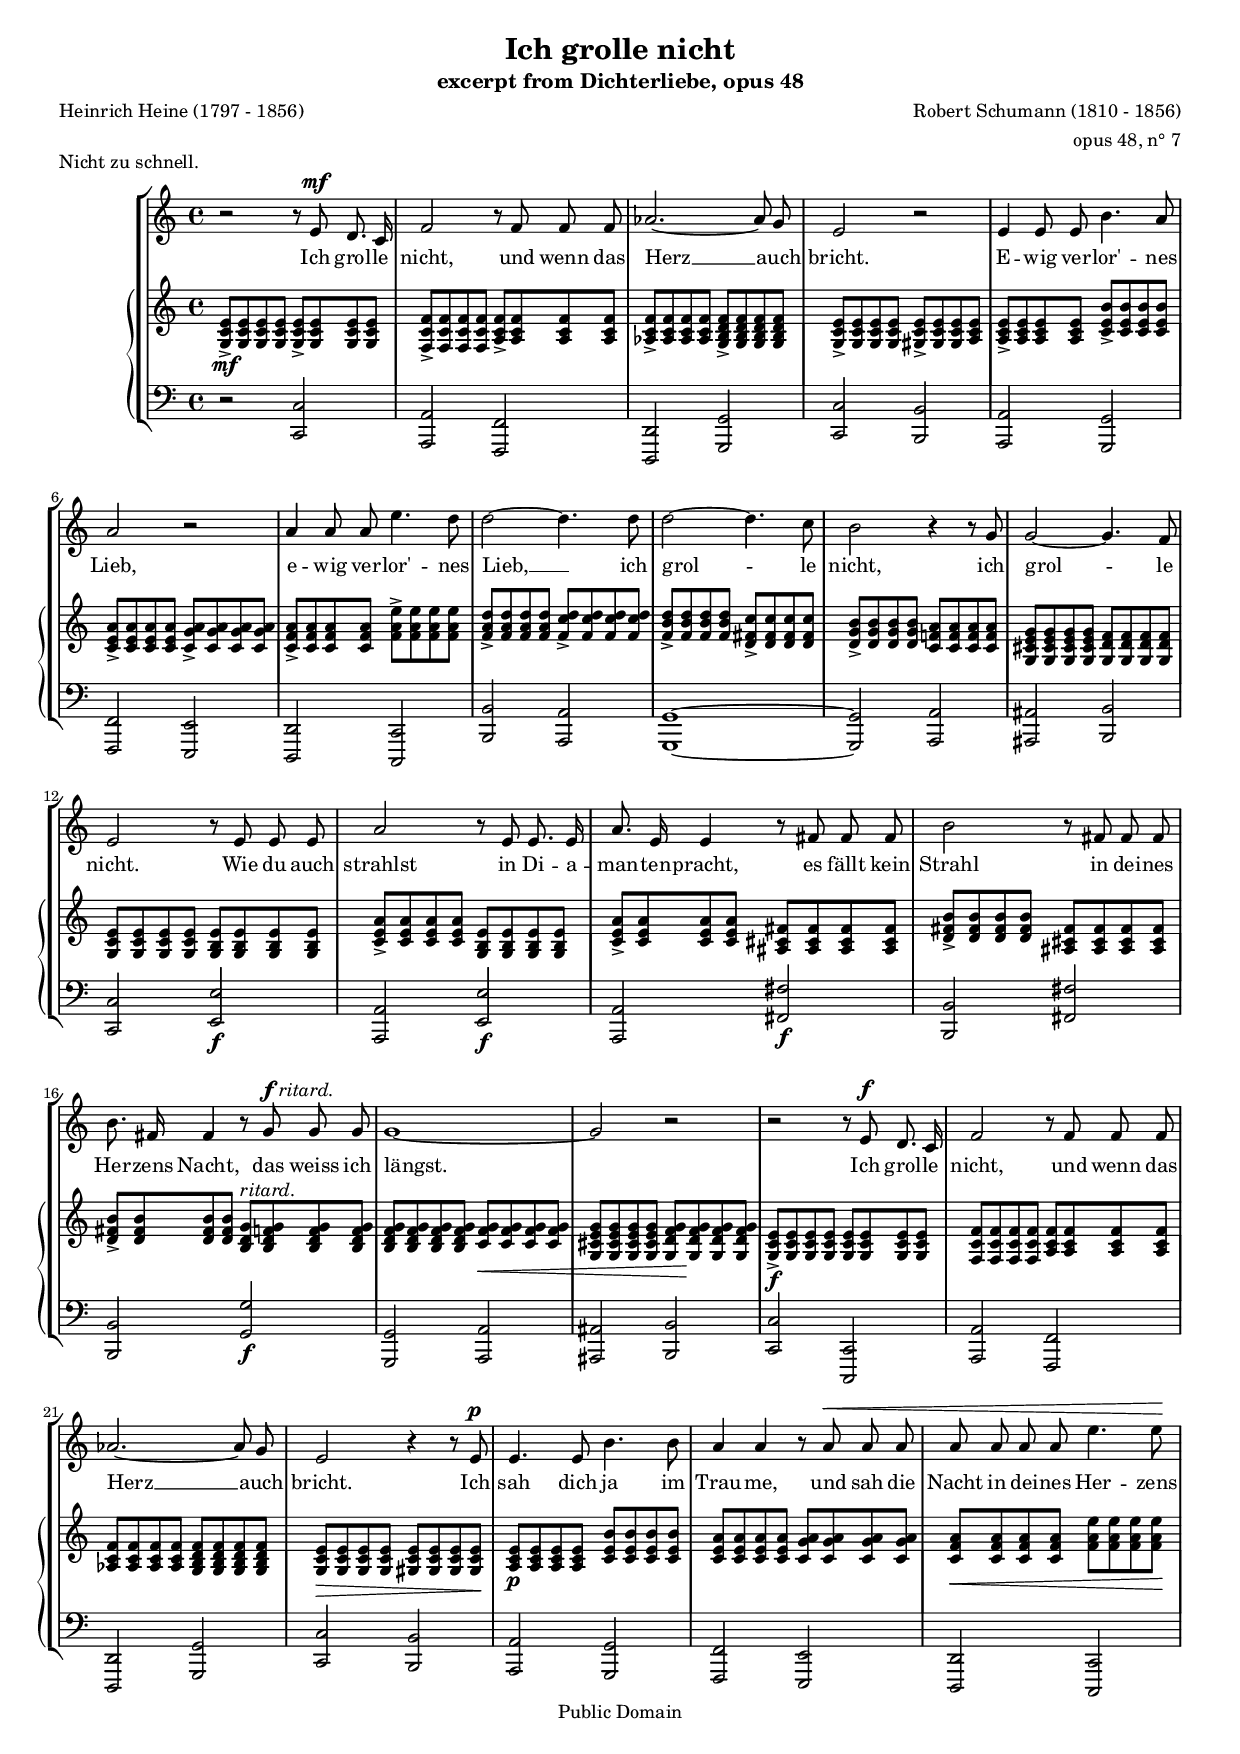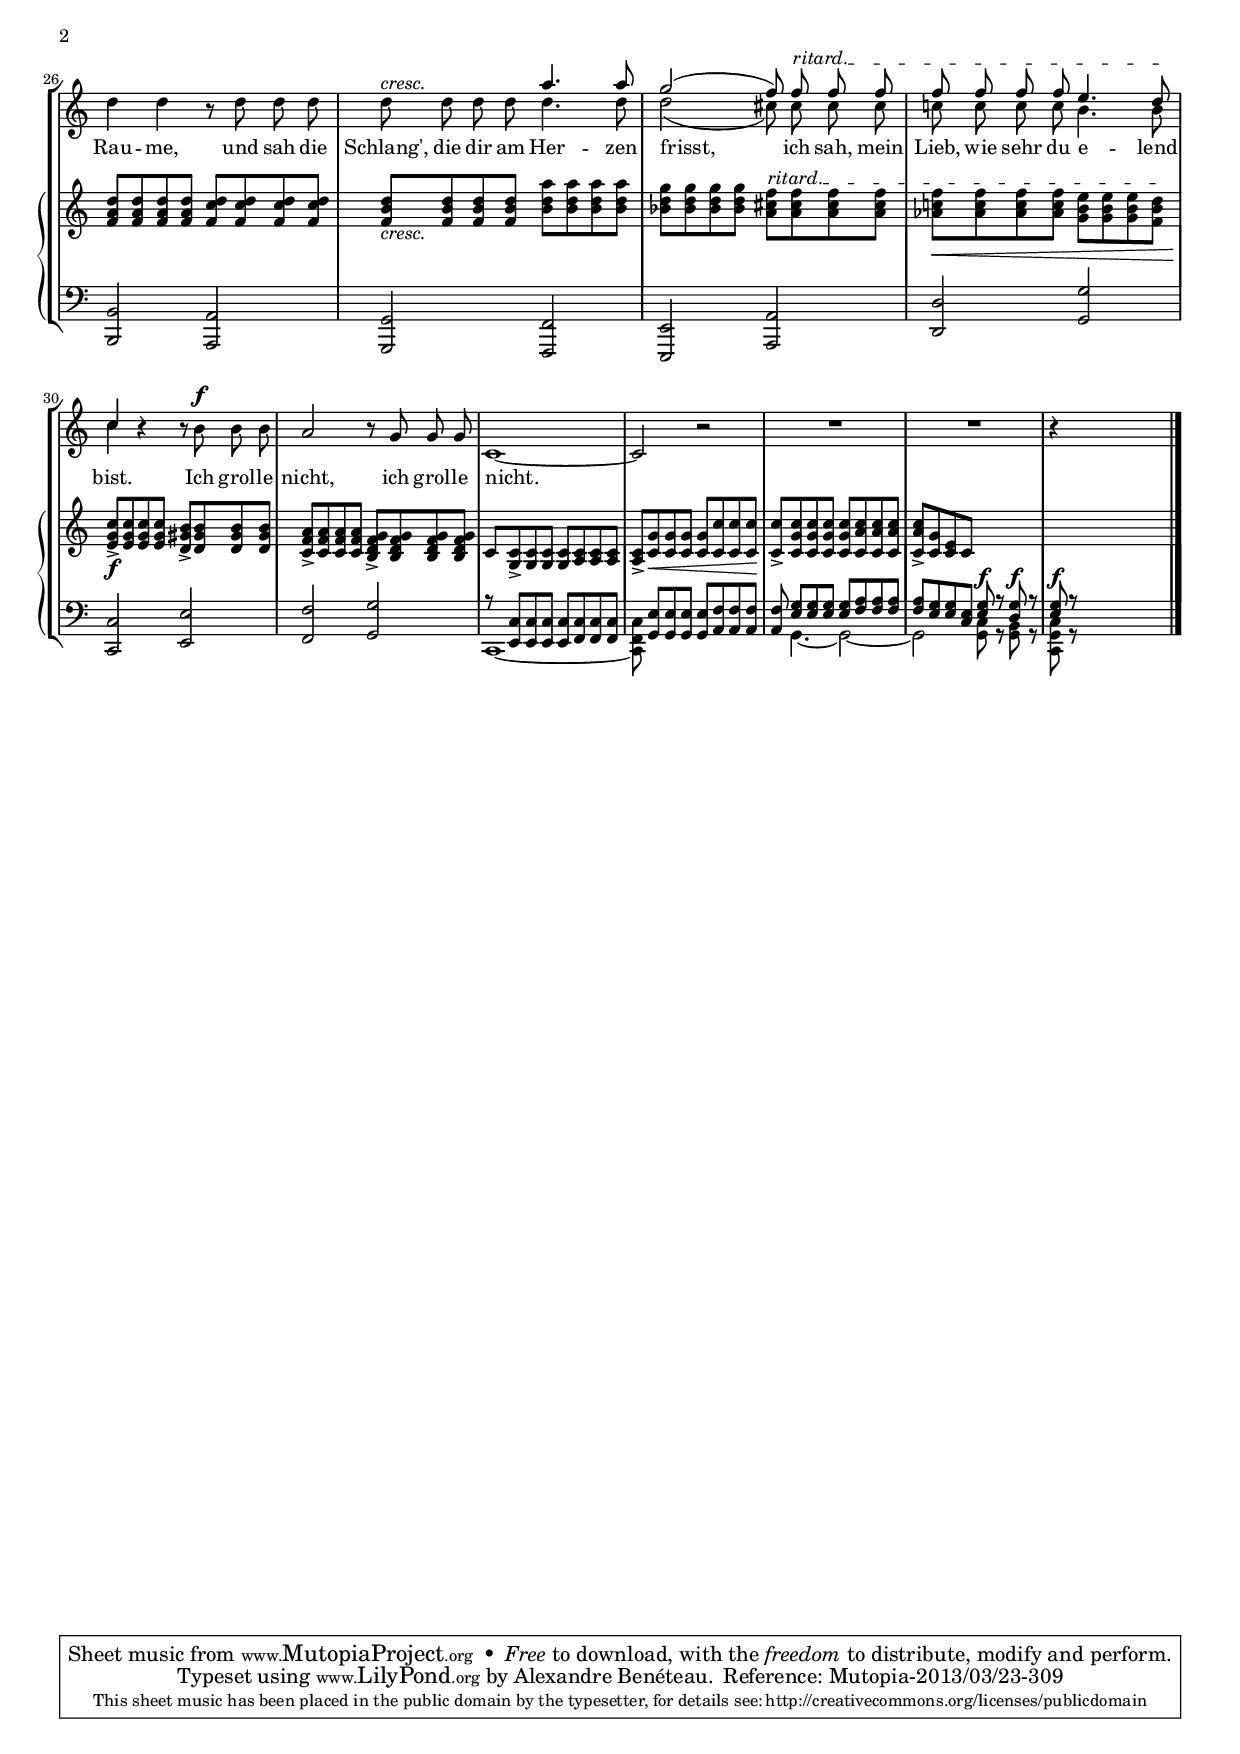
\version "2.16.1"

\header{
    title = "Ich grolle nicht"
    subtitle = "excerpt from Dichterliebe, opus 48"
    composer = "Robert Schumann (1810 - 1856)"
    poet = "Heinrich Heine (1797 - 1856)"
    piece = "Nicht zu schnell."
    arranger = "opus 48, n° 7"

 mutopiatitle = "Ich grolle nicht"
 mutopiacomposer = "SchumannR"
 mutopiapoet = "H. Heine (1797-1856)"
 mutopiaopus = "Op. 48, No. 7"
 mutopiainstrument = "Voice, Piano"
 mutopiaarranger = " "
 date = "1840"
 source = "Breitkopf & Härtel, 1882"
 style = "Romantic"
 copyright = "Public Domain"
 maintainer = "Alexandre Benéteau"
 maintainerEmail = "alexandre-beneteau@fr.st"
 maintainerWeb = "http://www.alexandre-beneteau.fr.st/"
 
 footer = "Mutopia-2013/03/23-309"
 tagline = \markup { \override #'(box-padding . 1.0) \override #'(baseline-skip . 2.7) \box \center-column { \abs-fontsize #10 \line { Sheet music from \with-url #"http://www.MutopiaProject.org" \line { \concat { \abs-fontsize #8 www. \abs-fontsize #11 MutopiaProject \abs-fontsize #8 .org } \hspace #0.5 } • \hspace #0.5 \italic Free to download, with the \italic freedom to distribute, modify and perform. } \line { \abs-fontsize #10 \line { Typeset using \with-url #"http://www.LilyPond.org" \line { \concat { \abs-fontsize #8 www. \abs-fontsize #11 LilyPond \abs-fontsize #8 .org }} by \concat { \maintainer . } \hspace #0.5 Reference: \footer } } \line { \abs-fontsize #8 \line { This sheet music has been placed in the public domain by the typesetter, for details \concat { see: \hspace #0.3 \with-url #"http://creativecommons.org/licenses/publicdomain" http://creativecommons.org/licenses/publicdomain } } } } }
}


#(set-global-staff-size 16)
\include "italiano.ly"

% le chant

global =  {
  \time 4/4
  \key la \minor
}

text = \lyricmode {
  Ich grol -- le nicht, und wenn das Herz __ auch bricht.
  E -- wig ver -- lor' -- nes Lieb, e -- wig ver -- lor' -- nes Lieb, __ ich grol -- le nicht, ich grol -- le nicht.
  Wie du auch strahlst in Di -- a -- man -- ten -- pracht, es fällt kein Strahl in dei -- nes Her -- zens Nacht, das weiss ich längst.__

  Ich grol -- le nicht, und wenn das Herz __ auch bricht.
  Ich sah dich ja im Trau -- me, und sah die Nacht in dei -- nes Her -- zens Rau -- me,
  und sah die Schlang', die dir am Her -- zen
  frisst,__ ich sah, mein Lieb, wie sehr du e -- lend bist.

  Ich grol -- le nicht,
  ich grol -- le nicht.__

}

chant =  \relative do' \context Voice = "chant" {
    \global
    \autoBeamOff
    \dynamicUp
    r2 r8 mi\mf re8. do16 fa2 r8 fa fa fa lab2. ~ lab8 sol mi2 r
    mi4 mi8 mi si'4. la8 la2 r la4 la8 la mi'4. re8 re2 ~ re4. re8 re2 ~ re4. do8
    si2 r4 r8 sol sol2 ~ sol4. fa8 mi2 r8 mi mi mi la2 r8 mi mi8. mi16 la8. mi16 mi4 r8 fad fad fad
    si2 r8 fad fad fad si8. fad16 fad4 r8 sol^\markup { \dynamic "f" \italic "ritard." } sol sol sol1 ~ sol2 r
    % deuxieme page
    r2 r8 mi\f re8. do16 fa2 r8 fa fa fa lab2. ~ lab8 sol mi2 r4 r8 mi\p mi4. mi8 si'4. si8
    la4 la r8 la\< la la la la la la mi'4. mi8\! re4 re r8 re re re re^\markup { \italic "cresc." }
    re re re
    <<
    {
      \voiceOne
      la'4. la8 sol2 ( fa8)
      \override TextSpanner #'(bound-details left text) = \markup {\italic ritard.}
      fa \startTextSpan fa fa fa fa fa fa mi4. re8 \stopTextSpan 
      do4 }
    \new Voice
    {
      \voiceTwo
      \autoBeamOff
      re4. re8 re2 ( dod8) dod dod dod do! do do do si4. si8 do4 }
    >>
    \oneVoice
    r r8 si\f si si la2 r8 sol sol sol 
    do,1 ~ do2 r2 R1 R r4 s2.
    \bar "|."
}

% definition main droite
md =  \relative do' \context Voice = "md" { % Par carrures de 4 mesures  1 mesure par ligne
    \global
    <sol do mi>8->\mf <sol do mi> <sol do mi> <sol do mi> <sol do mi>-> <sol do mi> <sol do mi> <sol do mi>
    <fa do' fa>-> <fa do' fa> <fa do' fa> <fa do' fa> <la do fa>-> <la do fa> <la do fa> <la do fa> 
    <lab do fa>-> <lab do fa> <lab do fa> <lab do fa> <sol si re fa>-> <sol si re fa> <sol si re fa> <sol si re fa> 
    <sol do mi>-> <sol do mi> <sol do mi> <sol do mi> <sold do mi>-> <sold do mi> <sold do mi> <la do mi>

    <la do mi>-> <la do mi> <la do mi> <la do mi> <do mi si'>-> <do mi si'> <do mi si'> <do mi si'>
    <do mi la>-> <do mi la> <do mi la> <do mi la> <do sol' la>-> <do sol' la> <do sol' la> <do sol' la>
    <do fa la>-> <do fa la> <do fa la> <do fa la> <fa la mi'>-> <fa la mi'> <fa la mi'><fa la mi'>
    <fa la re>-> <fa la re> <fa la re> <fa la re> <fa do' re>-> <fa do' re> <fa do' re> <fa do' re> 
<fa si re>-> <fa si re> <fa si re> <fa si re> <re fad do'>-> <re fad do'>  <re fad do'>  <re fad do'>
    <re sol si>-> <re sol si> <re sol si> <re sol si> <do fa! la> <do fa la> <do fa la> <do fa la>
    <sol dod mi sol> <sol dod mi sol> <sol dod mi sol> <sol dod mi sol> <sol re' fa> <sol re' fa> <sol re' fa> <sol re' fa> 
    <sol do mi> <sol do mi> <sol do mi> <sol do mi> <sol si mi> <sol si mi> <sol si mi> <sol si mi>

    <do mi la>-> <do mi la> <do mi la> <do mi la> <sol si mi> <sol si mi> <sol si mi> <sol si mi>
    <do mi la>-> <do mi la> <do mi la> <do mi la> <lad dod fad> <lad dod fad> <lad dod fad> <lad dod fad> 
    <re fad si>-> <re fad si> <re fad si> <re fad si> <lad dod fad> <lad dod fad> <lad dod fad> <lad dod fad> 
    <re fad si>-> <re fad si> <re fad si> <re fad si> <si re sol>^\markup {\italic "ritard." } <si re fa! sol>  <si re fa sol> <si re fa sol>

    <si re fa sol> <si re fa sol> <si re fa sol> <si re fa sol> <do fa sol>\< <do fa sol> <do fa sol> <do fa sol> 
    <sol dod mi sol> <sol dod mi sol> <sol dod mi sol> <sol dod mi sol> <sol re' fa sol>\! <sol re' fa sol> <sol re' fa sol> <sol re' fa sol>

     % Deuxieme page
    <sol do mi>8->\f <sol do mi> <sol do mi> <sol do mi> <sol do mi> <sol do mi> <sol do mi> <sol do mi>
    <fa do' fa> <fa do' fa> <fa do' fa> <fa do' fa> <la do fa> <la do fa> <la do fa> <la do fa> 
    <lab do fa> <lab do fa> <lab do fa> <lab do fa> <sol si re fa> <sol si re fa> <sol si re fa> <sol si re fa> 
    <sol do mi>\> <sol do mi> <sol do mi> <sol do mi> <sold do mi> <sold do mi> <sold do mi> <sold do mi>\!
    <la do mi>\p <la do mi> <la do mi> <la do mi> <do mi si'> <do mi si'> <do mi si'> <do mi si'>
    <do mi la> <do mi la> <do mi la> <do mi la> <do sol' la> <do sol' la> <do sol' la> <do sol' la>
    <do fa la>\< <do fa la> <do fa la> <do fa la> <fa la mi'> <fa la mi'> <fa la mi'><fa la mi'>\!
    <fa la re> <fa la re> <fa la re> <fa la re> <fa do' re> <fa do' re> <fa do' re> <fa do' re> 
    <fa si re>_\markup {\italic "cresc." } <fa si re> <fa si re> <fa si re> <si re la'> <si re la'> <si re la'> <si re la'>
    <sib re sol> <sib re sol> <sib re sol> <sib re sol>
    \override TextSpanner #'(bound-details left text) = \markup {\italic ritard.}
    <la dod fa> \startTextSpan <la dod fa> <la dod fa> <la dod fa>
    <lab do! fa>\cr <lab do fa> <lab do fa> <lab do fa> <sol si mi> <sol si mi> <sol si mi> <fa si re>
    \stopTextSpan
    <mi sol do>->\f <mi sol do> <mi sol do> <mi sol do> <re sold si>-> <re sold si> <re sold si> <re sold si> 
    <do fa la>-> <do fa la> <do fa la> <do fa la> <si re fa sol>-> <si re fa sol> <si re fa sol> <si re fa sol> 
    % coda

    do <sol do>-> <sol do> <sol do> <sol do> <la do> <la do> <la do>
    <la do>-> <do sol'>\< <do sol'> <do sol'> <do sol'> <do do'> <do do'> <do do'>\!
    <do do'>-> <do sol' do> <do sol' do> <do sol' do> <do sol' do> <do la' do> <do la' do> <do la' do>
    <do la' do>-> <do sol'> <do mi> do s2 s1
    \bar "|."
}


% definition main gauche
mg =  \relative do, \simultaneous { % 1 mesure par ligne
\clef "bass"
    {
      \global
    r2 <do do'>
    <la la'> <fa fa'>
    <re re'> <sol sol'>
    <do do'> <si si'>  
    <la la'>  <sol sol'>
    <fa fa'>  <mi mi'>
    <re re'>  <do do'>  
    <si' si'> <la la'>
    <sol sol'>1 ~
    <sol sol'>2 <la la'>
    <lad lad'> <si si'>
    <do do'> <mi mi'>\f
    <la, la'> <mi' mi'>\f
    <la, la'> <fad' fad'>\f
    <si, si'> <fad' fad'>
    <si, si'> <sol' sol'>\f
    <sol, sol'> <la la'>
    <lad lad'> <si si'>

    <do do'> <do, do'>
    <la' la'> <fa fa'>
    <re re'> <sol sol'>
    <do do'> <si si'> 
    <la la'> <sol sol'>
    <fa fa'> <mi mi'>
    <re re'> <do do'>
    <si' si'> <la la'>
    <sol sol'> <fa fa'>
    <mi mi'> <la la'>
    <re re'> <sol sol'>
    <do, do'> <mi mi'>
    <fa fa'> <sol sol'>
    % coda
    \voiceTwo
    do,1 ~ <do fa do'>8 s4. s2 s8 sol'4. ~ sol2 ~ sol <sol do>8 r <sol si> r
    <do, sol' do> r s2.
    \bar "|."

}
\relative do {
    s1*31
    \voiceOne
    r8 <mi, do'> <mi do'> <mi do'> <mi do'> <fa do'> <fa do'> <fa do'>
    s8 <sol mi'> <sol mi'> <sol mi'> <sol mi'> <la fa'> <la fa'> <la fa'> 
    <la fa'> <mi' sol>[ <mi sol> <mi sol>] <mi sol> <fa la> <fa la> <fa la> 
    <fa la> <mi sol> <mi sol> <do mi> <mi sol>^\f r <re sol>^\f r
    <mi sol>^\f r s2.
    \bar "|."
}
}

\score {
    \context StaffGroup <<
    \context Staff = "chant" { \chant }
    \new Lyrics \lyricsto "chant" \text
    \context PianoStaff  <<
	\context Staff = "md" { \md }
	\context Staff = "mg" { \mg }
    >>
>>
  \midi {
    \tempo 4 = 120
    }


   \layout { }
}

